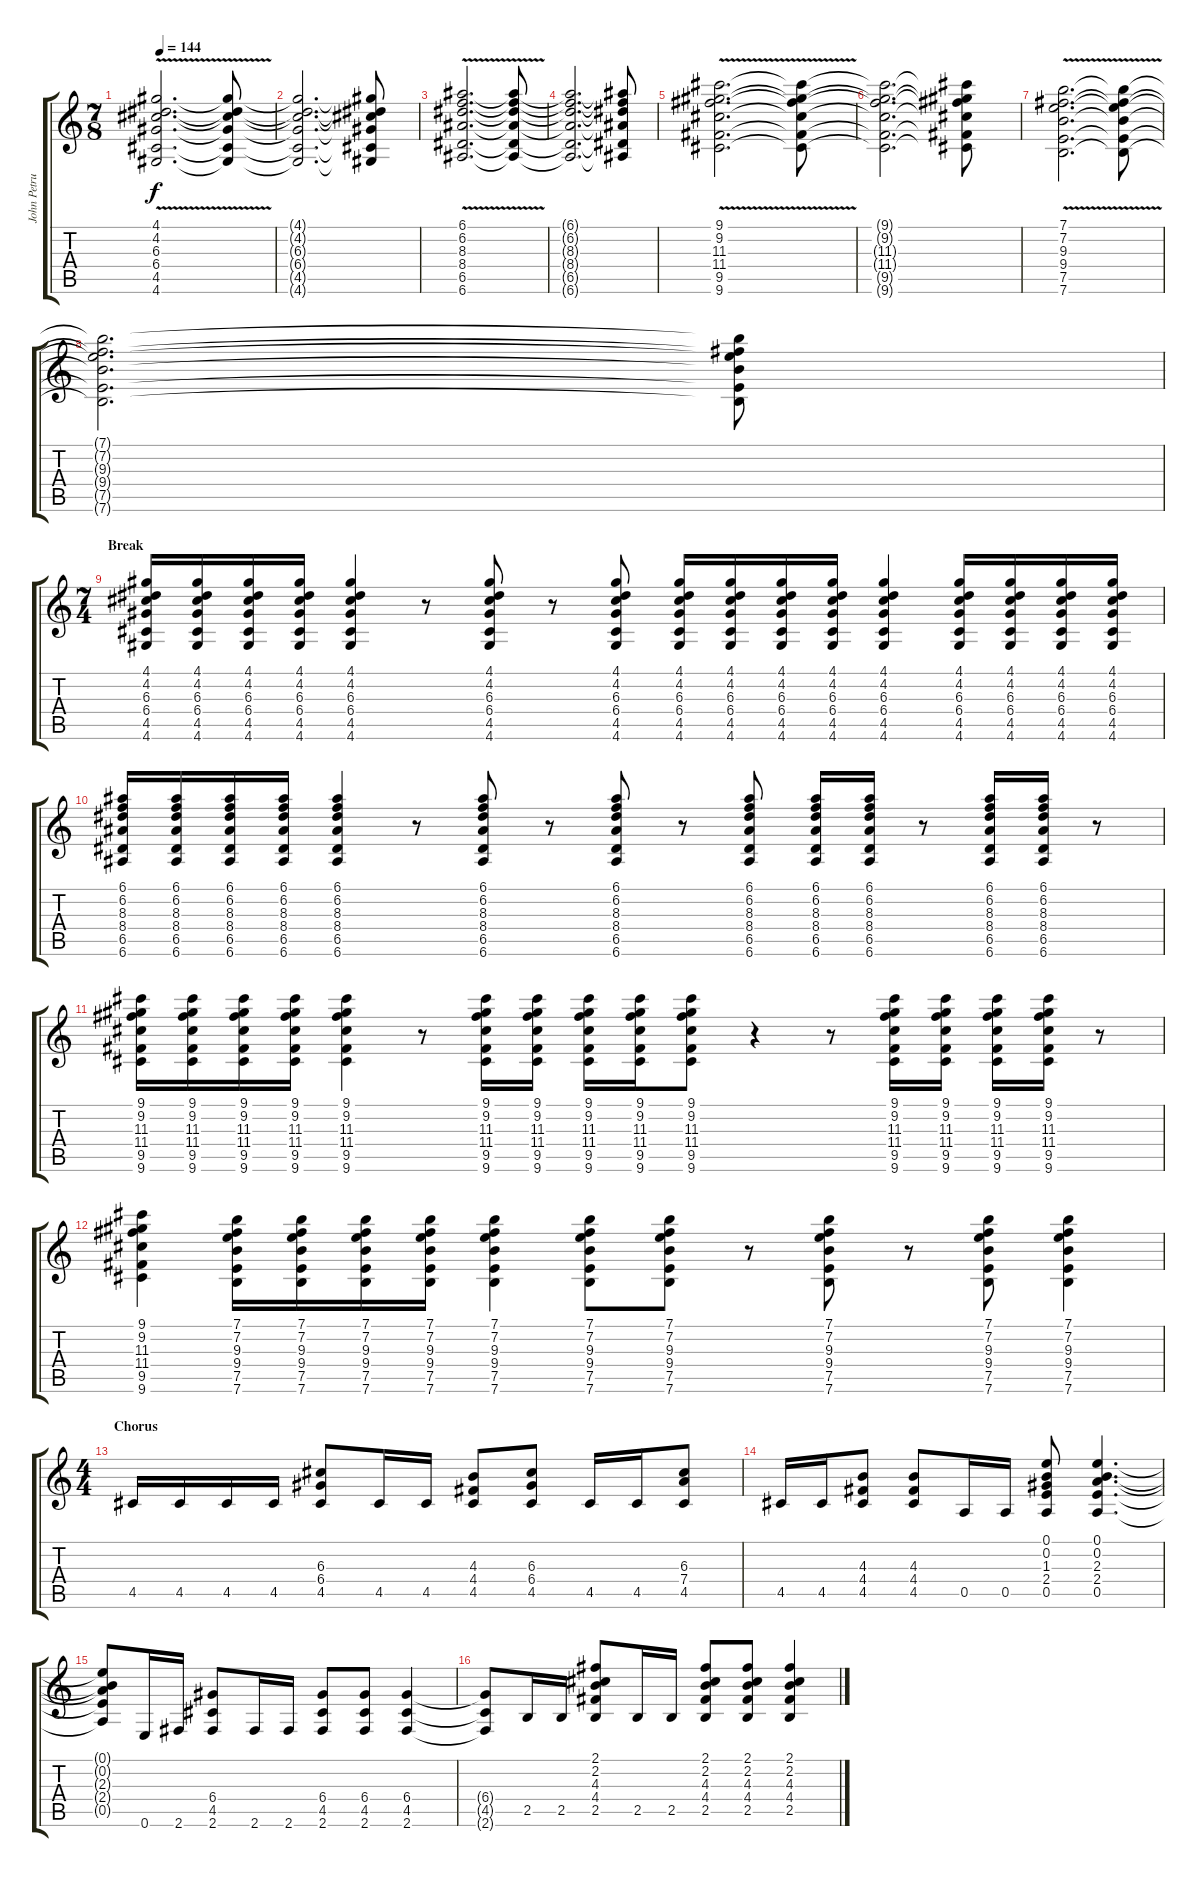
\track ("John Petrucci - guitar" "John Petru") {instrument distortionguitar}
\staff {score tabs}
\tuning (E4 B3 G3 D3 A2 E2) {hide}
\ts (7 8)
\tempo 144
\clef g2
\ks c
(4.1{v} 4.2{v} 6.3{v} 6.4{v} 4.5{v} 4.6{v}).2{d dy f} (4.1{t} 4.2{t} 6.3{t} 6.4{t} 4.5{t} 4.6{t}).8 |
(4.1{t} 4.2{t} 6.3{t} 6.4{t} 4.5{t} 4.6{t}).2{d} (4.1{t} 4.2{t} 6.3{t} 6.4{t} 4.5{t} 4.6{t}).8 |
(6.1{v} 6.2{v} 8.3{v} 8.4{v} 6.5{v} 6.6{v}).2{d} (6.1{t} 6.2{t} 8.3{t} 8.4{t} 6.5{t} 6.6{t}).8 |
(6.1{t} 6.2{t} 8.3{t} 8.4{t} 6.5{t} 6.6{t}).2{d} (6.1{t} 6.2{t} 8.3{t} 8.4{t} 6.5{t} 6.6{t}).8 |
(9.1{v} 9.2{v} 11.3{v} 11.4{v} 9.5{v} 9.6{v}).2{d} (9.1{t} 9.2{t} 11.3{t} 11.4{t} 9.5{t} 9.6{t}).8 |
(9.1{t} 9.2{t} 11.3{t} 11.4{t} 9.5{t} 9.6{t}).2{d} (9.1{t} 9.2{t} 11.3{t} 11.4{t} 9.5{t} 9.6{t}).8 |
(7.1{v} 7.2{v} 9.3{v} 9.4{v} 7.5{v} 7.6{v}).2{d} (7.1{t} 7.2{t} 9.3{t} 9.4{t} 7.5{t} 7.6{t}).8 |
(7.1{t} 7.2{t} 9.3{t} 9.4{t} 7.5{t} 7.6{t}).2{d} (7.1{t} 7.2{t} 9.3{t} 9.4{t} 7.5{t} 7.6{t}).8 |
\ts (7 4)
\section ("" "Break")
(4.1 4.2 6.3 6.4 4.5 4.6).16 (4.1 4.2 6.3 6.4 4.5 4.6).16 (4.1 4.2 6.3 6.4 4.5 4.6).16 (4.1 4.2 6.3 6.4 4.5 4.6).16 (4.1 4.2 6.3 6.4 4.5 4.6).4 r.8 (4.1 4.2 6.3 6.4 4.5 4.6).8 r.8 (4.1 4.2 6.3 6.4 4.5 4.6).8 (4.1 4.2 6.3 6.4 4.5 4.6).16 (4.1 4.2 6.3 6.4 4.5 4.6).16 (4.1 4.2 6.3 6.4 4.5 4.6).16 (4.1 4.2 6.3 6.4 4.5 4.6).16 (4.1 4.2 6.3 6.4 4.5 4.6).4 (4.1 4.2 6.3 6.4 4.5 4.6).16 (4.1 4.2 6.3 6.4 4.5 4.6).16 (4.1 4.2 6.3 6.4 4.5 4.6).16 (4.1 4.2 6.3 6.4 4.5 4.6).16 |
(6.1 6.2 8.3 8.4 6.5 6.6).16 (6.1 6.2 8.3 8.4 6.5 6.6).16 (6.1 6.2 8.3 8.4 6.5 6.6).16 (6.1 6.2 8.3 8.4 6.5 6.6).16 (6.1 6.2 8.3 8.4 6.5 6.6).4 r.8 (6.1 6.2 8.3 8.4 6.5 6.6).8 r.8 (6.1 6.2 8.3 8.4 6.5 6.6).8 r.8 (6.1 6.2 8.3 8.4 6.5 6.6).8 (6.1 6.2 8.3 8.4 6.5 6.6).16 (6.1 6.2 8.3 8.4 6.5 6.6).16 r.8 (6.1 6.2 8.3 8.4 6.5 6.6).16 (6.1 6.2 8.3 8.4 6.5 6.6).16 r.8 |
(9.1 9.2 11.3 11.4 9.5 9.6).16 (9.1 9.2 11.3 11.4 9.5 9.6).16 (9.1 9.2 11.3 11.4 9.5 9.6).16 (9.1 9.2 11.3 11.4 9.5 9.6).16 (9.1 9.2 11.3 11.4 9.5 9.6).4 r.8 (9.1 9.2 11.3 11.4 9.5 9.6).16 (9.1 9.2 11.3 11.4 9.5 9.6).16 (9.1 9.2 11.3 11.4 9.5 9.6).16 (9.1 9.2 11.3 11.4 9.5 9.6).16 (9.1 9.2 11.3 11.4 9.5 9.6).8 r.4 r.8 (9.1 9.2 11.3 11.4 9.5 9.6).16 (9.1 9.2 11.3 11.4 9.5 9.6).16 (9.1 9.2 11.3 11.4 9.5 9.6).16 (9.1 9.2 11.3 11.4 9.5 9.6).16 r.8 |
(9.1 9.2 11.3 11.4 9.5 9.6).4 (7.1 7.2 9.3 9.4 7.5 7.6).16 (7.1 7.2 9.3 9.4 7.5 7.6).16 (7.1 7.2 9.3 9.4 7.5 7.6).16 (7.1 7.2 9.3 9.4 7.5 7.6).16 (7.1 7.2 9.3 9.4 7.5 7.6).4 (7.1 7.2 9.3 9.4 7.5 7.6).8 (7.1 7.2 9.3 9.4 7.5 7.6).8 r.8 (7.1 7.2 9.3 9.4 7.5 7.6).8 r.8 (7.1 7.2 9.3 9.4 7.5 7.6).8 (7.1 7.2 9.3 9.4 7.5 7.6).4 |
\ts (4 4)
\section ("" "Chorus")
4.5.16 4.5.16 4.5.16 4.5.16 (6.3 6.4 4.5).8 4.5.16 4.5.16 (4.3 4.4 4.5).8 (6.3 6.4 4.5).8 4.5.16 4.5.16 (6.3 7.4 4.5).8 |
4.5.16 4.5.16 (4.3 4.4 4.5).8 (4.3 4.4 4.5).8 0.5.16 0.5.16 (0.1 0.2 1.3 2.4 0.5).8 (0.1 0.2 2.3 2.4 0.5).4{d} |
(0.1{t} 0.2{t} 2.3{t} 2.4{t} 0.5{t}).8 0.6.16 2.6.16 (6.4 4.5 2.6).8 2.6.16 2.6.16 (6.4 4.5 2.6).8 (6.4 4.5 2.6).8 (6.4 4.5 2.6).4 |
(6.4{t} 4.5{t} 2.6{t}).8 2.5.16 2.5.16 (2.1 2.2 4.3 4.4 2.5).8 2.5.16 2.5.16 (2.1 2.2 4.3 4.4 2.5).8 (2.1 2.2 4.3 4.4 2.5).8 (2.1 2.2 4.3 4.4 2.5).4
